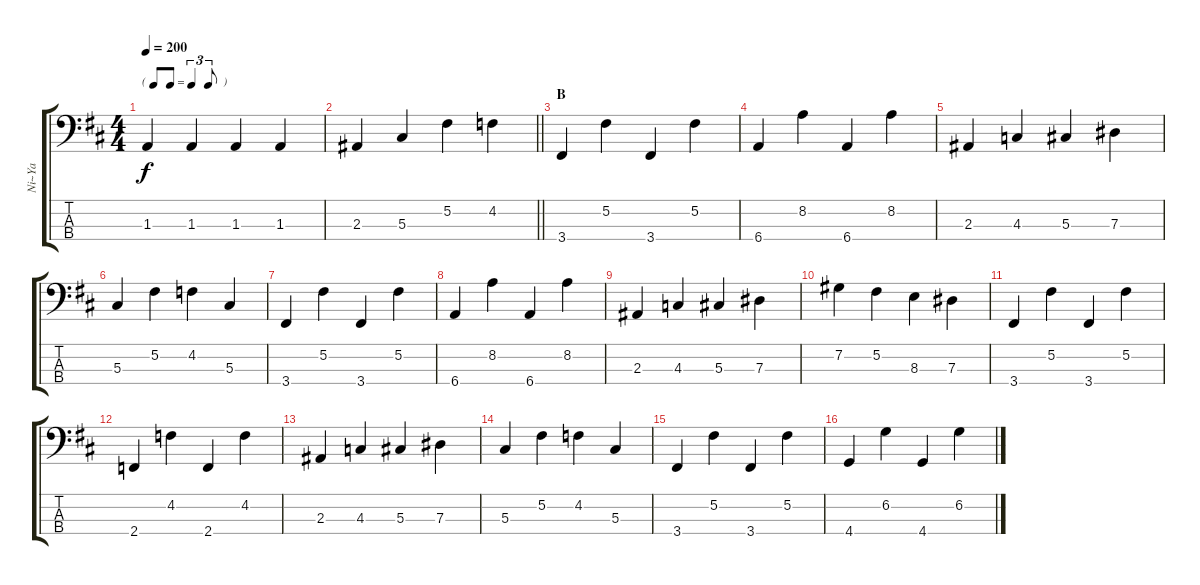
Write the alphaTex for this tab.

\track ("Ni~Ya" "Ni~Ya") {instrument electricbasspick}
\staff {score tabs}
\tuning (Gb2 Db2 Ab1 Eb1) {hide}
\ts (4 4)
\tf triplet8th
\tempo 200
\clef f4
\ks d
1.3.4{dy f} 1.3.4 1.3.4 1.3.4 |
\barLineRight lightlight
2.3.4 5.3.4 5.2.4 4.2.4 |
\section ("" "B")
3.4.4 5.2.4 3.4.4 5.2.4 |
6.4.4 8.2.4 6.4.4 8.2.4 |
2.3.4 4.3.4 5.3.4 7.3.4 |
5.3.4 5.2.4 4.2.4 5.3.4 |
3.4.4 5.2.4 3.4.4 5.2.4 |
6.4.4 8.2.4 6.4.4 8.2.4 |
2.3.4 4.3.4 5.3.4 7.3.4 |
7.2.4 5.2.4 8.3.4 7.3.4 |
3.4.4 5.2.4 3.4.4 5.2.4 |
2.4.4 4.2.4 2.4.4 4.2.4 |
2.3.4 4.3.4 5.3.4 7.3.4 |
5.3.4 5.2.4 4.2.4 5.3.4 |
3.4.4 5.2.4 3.4.4 5.2.4 |
4.4.4 6.2.4 4.4.4 6.2.4
